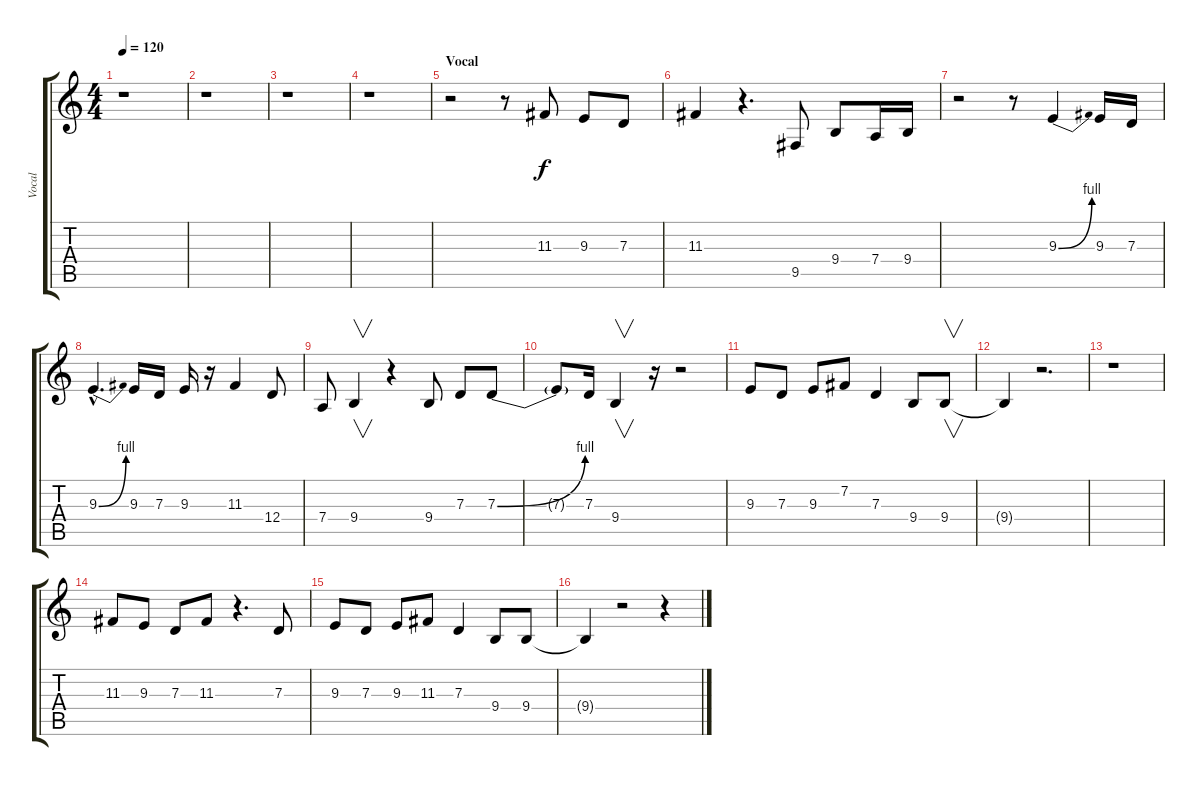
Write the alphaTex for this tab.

\track ("Vocal" "Vocal") {instrument lead8bassandlead}
\staff {score tabs}
\tuning (E4 B3 G3 D3 A2 E2) {hide}
\ts (4 4)
\tempo 120
\clef g2
\ks c
r.1{dy f instrument lead8bassandlead} |
r.1 |
r.1 |
r.1 |
\section ("" "Vocal")
r.2 r.8 11.3.8 9.3.8 7.3.8 |
11.3.4 r.4{d} 9.5.8 9.4.8 7.4.16 9.4.16 |
r.2 r.8 9.3{be (bend 0 0 60 4)}.4 9.3.16 7.3.16 |
9.3{be (bend 0 0 60 4) hac}.4{d} 9.3.16 7.3.16 9.3.16 r.16 11.3.4 12.4.8 |
7.4.8 9.4.4{v} r.4 9.4.8 7.3.8 7.3{be (bend 0 0 60 4)}.8 |
7.3{t}.8 7.3.16 9.4.4{v} r.16 r.2 |
9.3.8 7.3.8 9.3.8 7.2.8 7.3.4 9.4.8 9.4.8{v} |
9.4{t}.4 r.2{d} |
r.1 |
11.3.8 9.3.8 7.3.8 11.3.8 r.4{d} 7.3.8 |
9.3.8 7.3.8 9.3.8 11.3.8 7.3.4 9.4.8 9.4.8 |
9.4{t}.4 r.2 r.4
